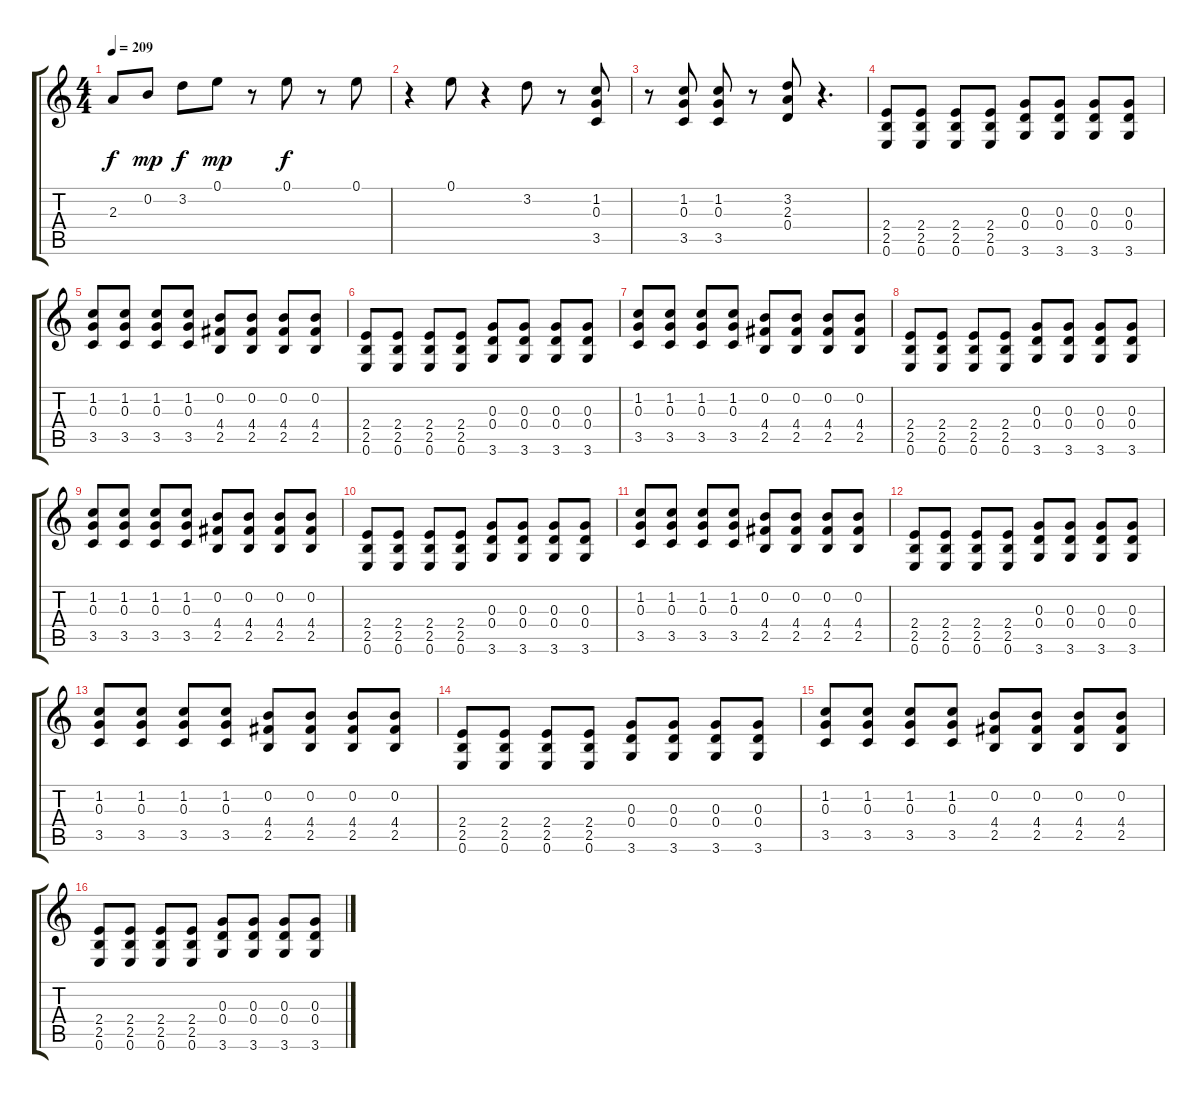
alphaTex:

\track "" {instrument overdrivenguitar}
\staff {score tabs}
\tuning (E4 B3 G3 D3 A2 E2) {hide}
\ts (4 4)
\tempo 209
\clef g2
\ks c
2.3.8{dy f} 0.2.8{dy mp} 3.2.8{dy f} 0.1.8{dy mp} r.8 0.1.8{dy f} r.8 0.1.8 |
r.4 0.1.8 r.4 3.2.8 r.8 (1.2 0.3 3.5).8 |
r.8 (1.2 0.3 3.5).8 (1.2 0.3 3.5).8 r.8 (3.2 2.3 0.4).8 r.4{d} |
(2.4 2.5 0.6).8 (2.4 2.5 0.6).8 (2.4 2.5 0.6).8 (2.4 2.5 0.6).8 (0.3 0.4 3.6).8 (0.3 0.4 3.6).8 (0.3 0.4 3.6).8 (0.3 0.4 3.6).8 |
(1.2 0.3 3.5).8 (1.2 0.3 3.5).8 (1.2 0.3 3.5).8 (1.2 0.3 3.5).8 (0.2 4.4 2.5).8 (0.2 4.4 2.5).8 (0.2 4.4 2.5).8 (0.2 4.4 2.5).8 |
(2.4 2.5 0.6).8 (2.4 2.5 0.6).8 (2.4 2.5 0.6).8 (2.4 2.5 0.6).8 (0.3 0.4 3.6).8 (0.3 0.4 3.6).8 (0.3 0.4 3.6).8 (0.3 0.4 3.6).8 |
(1.2 0.3 3.5).8 (1.2 0.3 3.5).8 (1.2 0.3 3.5).8 (1.2 0.3 3.5).8 (0.2 4.4 2.5).8 (0.2 4.4 2.5).8 (0.2 4.4 2.5).8 (0.2 4.4 2.5).8 |
(2.4 2.5 0.6).8 (2.4 2.5 0.6).8 (2.4 2.5 0.6).8 (2.4 2.5 0.6).8 (0.3 0.4 3.6).8 (0.3 0.4 3.6).8 (0.3 0.4 3.6).8 (0.3 0.4 3.6).8 |
(1.2 0.3 3.5).8 (1.2 0.3 3.5).8 (1.2 0.3 3.5).8 (1.2 0.3 3.5).8 (0.2 4.4 2.5).8 (0.2 4.4 2.5).8 (0.2 4.4 2.5).8 (0.2 4.4 2.5).8 |
(2.4 2.5 0.6).8 (2.4 2.5 0.6).8 (2.4 2.5 0.6).8 (2.4 2.5 0.6).8 (0.3 0.4 3.6).8 (0.3 0.4 3.6).8 (0.3 0.4 3.6).8 (0.3 0.4 3.6).8 |
(1.2 0.3 3.5).8 (1.2 0.3 3.5).8 (1.2 0.3 3.5).8 (1.2 0.3 3.5).8 (0.2 4.4 2.5).8 (0.2 4.4 2.5).8 (0.2 4.4 2.5).8 (0.2 4.4 2.5).8 |
(2.4 2.5 0.6).8 (2.4 2.5 0.6).8 (2.4 2.5 0.6).8 (2.4 2.5 0.6).8 (0.3 0.4 3.6).8 (0.3 0.4 3.6).8 (0.3 0.4 3.6).8 (0.3 0.4 3.6).8 |
(1.2 0.3 3.5).8 (1.2 0.3 3.5).8 (1.2 0.3 3.5).8 (1.2 0.3 3.5).8 (0.2 4.4 2.5).8 (0.2 4.4 2.5).8 (0.2 4.4 2.5).8 (0.2 4.4 2.5).8 |
(2.4 2.5 0.6).8 (2.4 2.5 0.6).8 (2.4 2.5 0.6).8 (2.4 2.5 0.6).8 (0.3 0.4 3.6).8 (0.3 0.4 3.6).8 (0.3 0.4 3.6).8 (0.3 0.4 3.6).8 |
(1.2 0.3 3.5).8 (1.2 0.3 3.5).8 (1.2 0.3 3.5).8 (1.2 0.3 3.5).8 (0.2 4.4 2.5).8 (0.2 4.4 2.5).8 (0.2 4.4 2.5).8 (0.2 4.4 2.5).8 |
(2.4 2.5 0.6).8 (2.4 2.5 0.6).8 (2.4 2.5 0.6).8 (2.4 2.5 0.6).8 (0.3 0.4 3.6).8 (0.3 0.4 3.6).8 (0.3 0.4 3.6).8 (0.3 0.4 3.6).8
